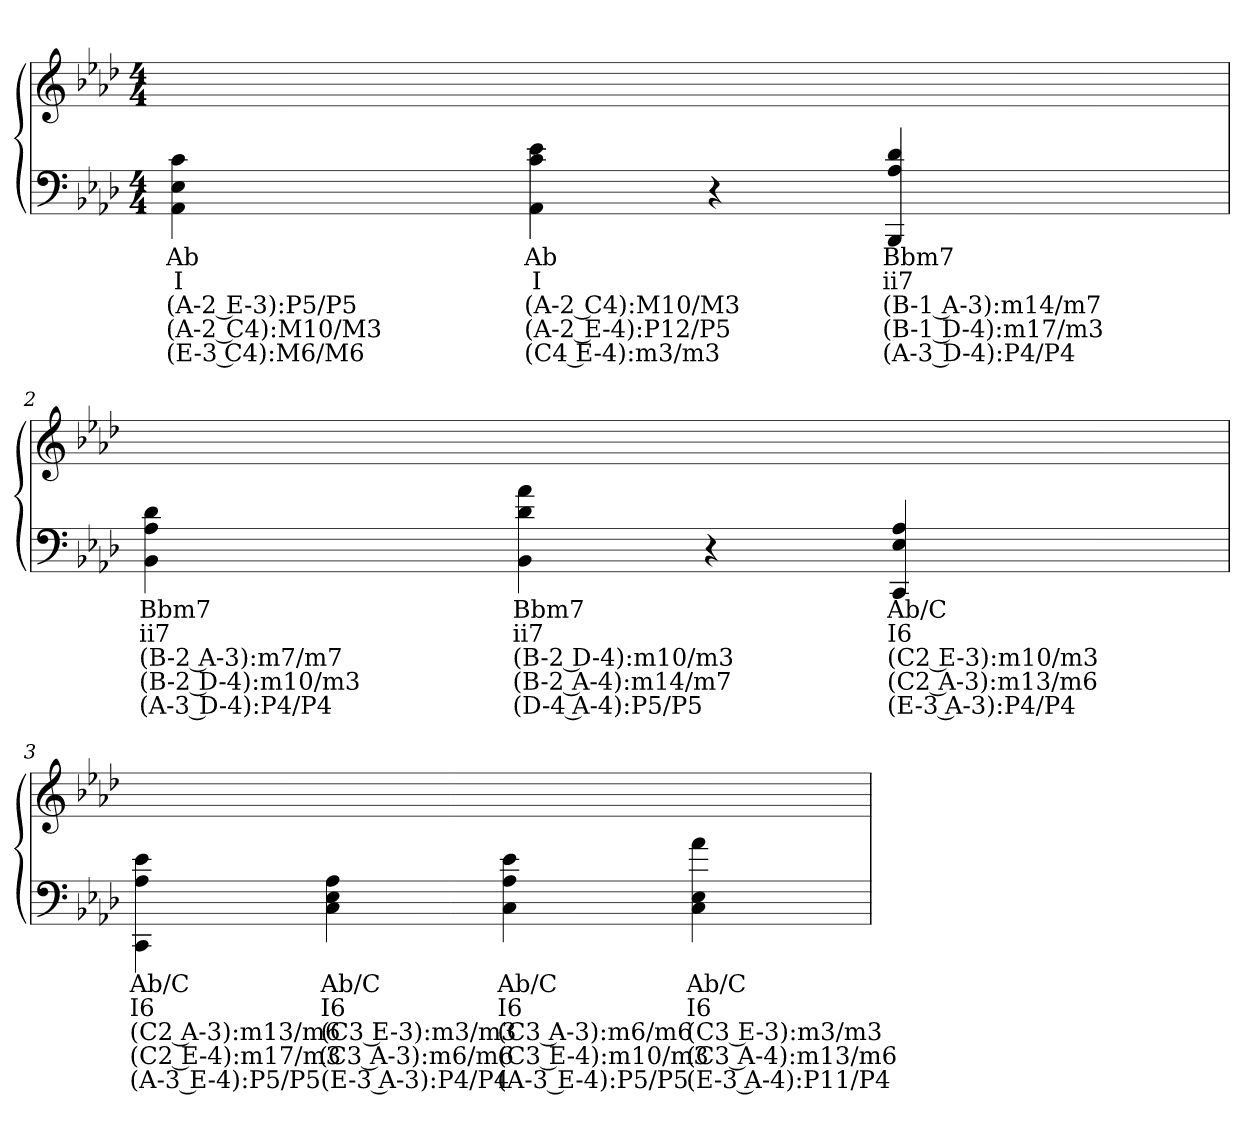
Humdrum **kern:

**kern	**text	**text	**text	**text	**text	**kern
*part2	*part2	*part2	*part2	*part2	*part2	*part1
*staff2	*staff2	*staff2	*staff2	*staff2	*staff2	*staff1
*clefF4	*	*	*	*	*	*clefG2
*k[b-e-a-d-]	*	*	*	*	*	*k[b-e-a-d-]
*A-:	*	*	*	*	*	*A-:
*M4/4	*	*	*	*	*	*M4/4
*MM60	*	*	*	*	*	*MM60
=1	=1	=1	=1	=1	=1	=1
4AA- 4E- 4c	Ab	I	(A-2 E-3):P5/P5	(A-2 C4):M10/M3	(E-3 C4):M6/M6	1ryy
4AA- 4c 4e-	Ab	I	(A-2 C4):M10/M3	(A-2 E-4):P12/P5	(C4 E-4):m3/m3	.
4r	.	.	.	.	.	.
4BBB- 4A- 4d-	Bbm7	ii7	(B-1 A-3):m14/m7	(B-1 D-4):m17/m3	(A-3 D-4):P4/P4	.
=2	=2	=2	=2	=2	=2	=2
4BB- 4A- 4d-	Bbm7	ii7	(B-2 A-3):m7/m7	(B-2 D-4):m10/m3	(A-3 D-4):P4/P4	1ryy
4BB- 4d- 4a-	Bbm7	ii7	(B-2 D-4):m10/m3	(B-2 A-4):m14/m7	(D-4 A-4):P5/P5	.
4r	.	.	.	.	.	.
4CC 4E- 4A-	Ab/C	I6	(C2 E-3):m10/m3	(C2 A-3):m13/m6	(E-3 A-3):P4/P4	.
=3	=3	=3	=3	=3	=3	=3
4CC 4A- 4e-	Ab/C	I6	(C2 A-3):m13/m6	(C2 E-4):m17/m3	(A-3 E-4):P5/P5	1ryy
4C 4E- 4A-	Ab/C	I6	(C3 E-3):m3/m3	(C3 A-3):m6/m6	(E-3 A-3):P4/P4	.
4C 4A- 4e-	Ab/C	I6	(C3 A-3):m6/m6	(C3 E-4):m10/m3	(A-3 E-4):P5/P5	.
4C 4E- 4a-	Ab/C	I6	(C3 E-3):m3/m3	(C3 A-4):m13/m6	(E-3 A-4):P11/P4	.
=	=	=	=	=	=	=
*-	*-	*-	*-	*-	*-	*-
